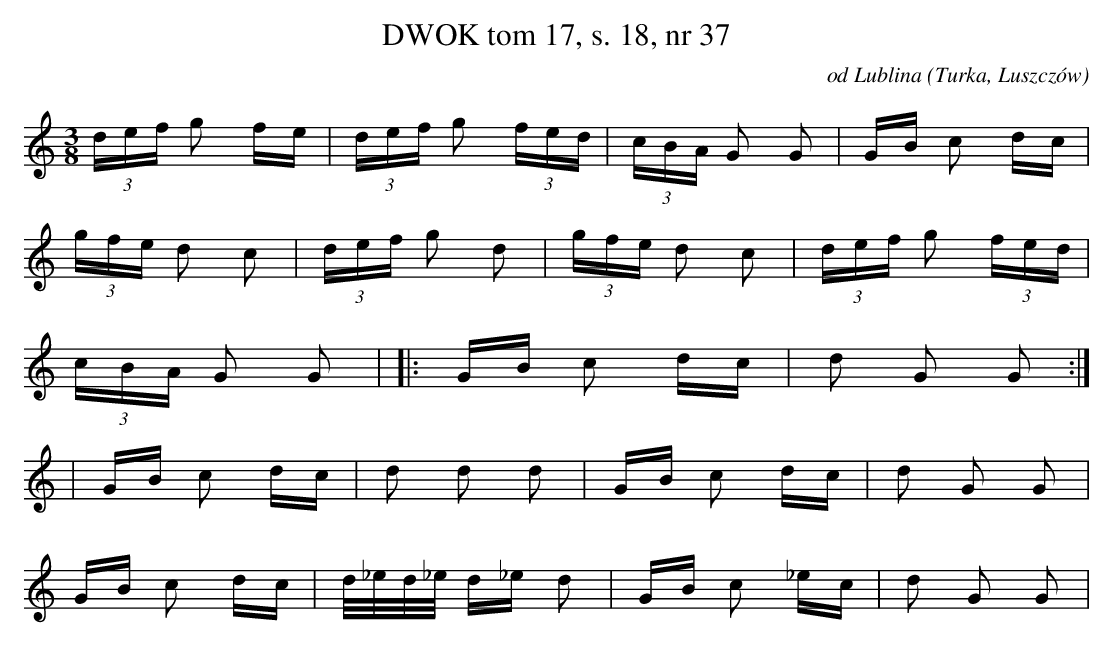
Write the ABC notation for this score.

X:1
T:DWOK tom 17, s. 18, nr 37
O:od Lublina (Turka, Luszczów)
L:1/16
M:3/8
K:C
 (3def g2 fe| (3def g2  (3fed | (3cBA G2 G2|GB c2 dc|
 (3gfe d2 c2| (3def g2 d2| (3gfe d2 c2| (3def g2  (3fed |
 (3cBA G2 G2| |:GB c2 dc|d2 G2 G2:|
|GB c2 dc|d2 d2 d2|GB c2 dc|d2 G2 G2|
GB c2 dc|d/2_e/2d/2_e/2 d_e d2| GB c2 _ec|d2 G2 G2|
